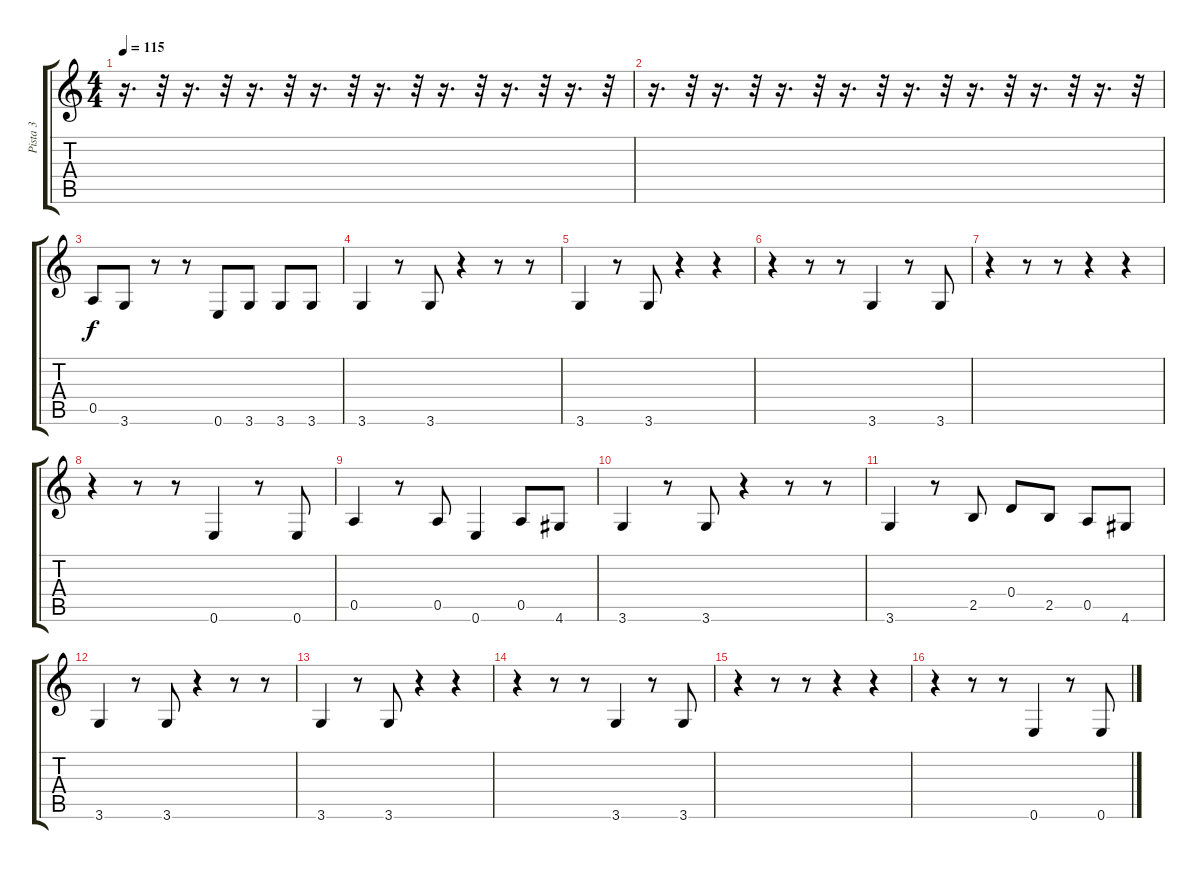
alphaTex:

\track ("Pista 3" "Pista 3") {instrument electricbassfinger}
\staff {score tabs}
\tuning (E4 B3 G3 D3 A2 E2) {hide}
\ts (4 4)
\tempo 115
\clef g2
\ks c
r.16{d dy f} r.32 r.16{d} r.32 r.16{d} r.32 r.16{d} r.32 r.16{d} r.32 r.16{d} r.32 r.16{d} r.32 r.16{d} r.32 |
r.16{d} r.32 r.16{d} r.32 r.16{d} r.32 r.16{d} r.32 r.16{d} r.32 r.16{d} r.32 r.16{d} r.32 r.16{d} r.32 |
0.5.8 3.6.8 r.8 r.8 0.6.8 3.6.8 3.6.8 3.6.8 |
3.6.4 r.8 3.6.8 r.4 r.8 r.8 |
3.6.4 r.8 3.6.8 r.4 r.4 |
r.4 r.8 r.8 3.6.4 r.8 3.6.8 |
r.4 r.8 r.8 r.4 r.4 |
r.4 r.8 r.8 0.6.4 r.8 0.6.8 |
0.5.4 r.8 0.5.8 0.6.4 0.5.8 4.6.8 |
3.6.4 r.8 3.6.8 r.4 r.8 r.8 |
3.6.4 r.8 2.5.8 0.4.8 2.5.8 0.5.8 4.6.8 |
3.6.4 r.8 3.6.8 r.4 r.8 r.8 |
3.6.4 r.8 3.6.8 r.4 r.4 |
r.4 r.8 r.8 3.6.4 r.8 3.6.8 |
r.4 r.8 r.8 r.4 r.4 |
r.4 r.8 r.8 0.6.4 r.8 0.6.8
